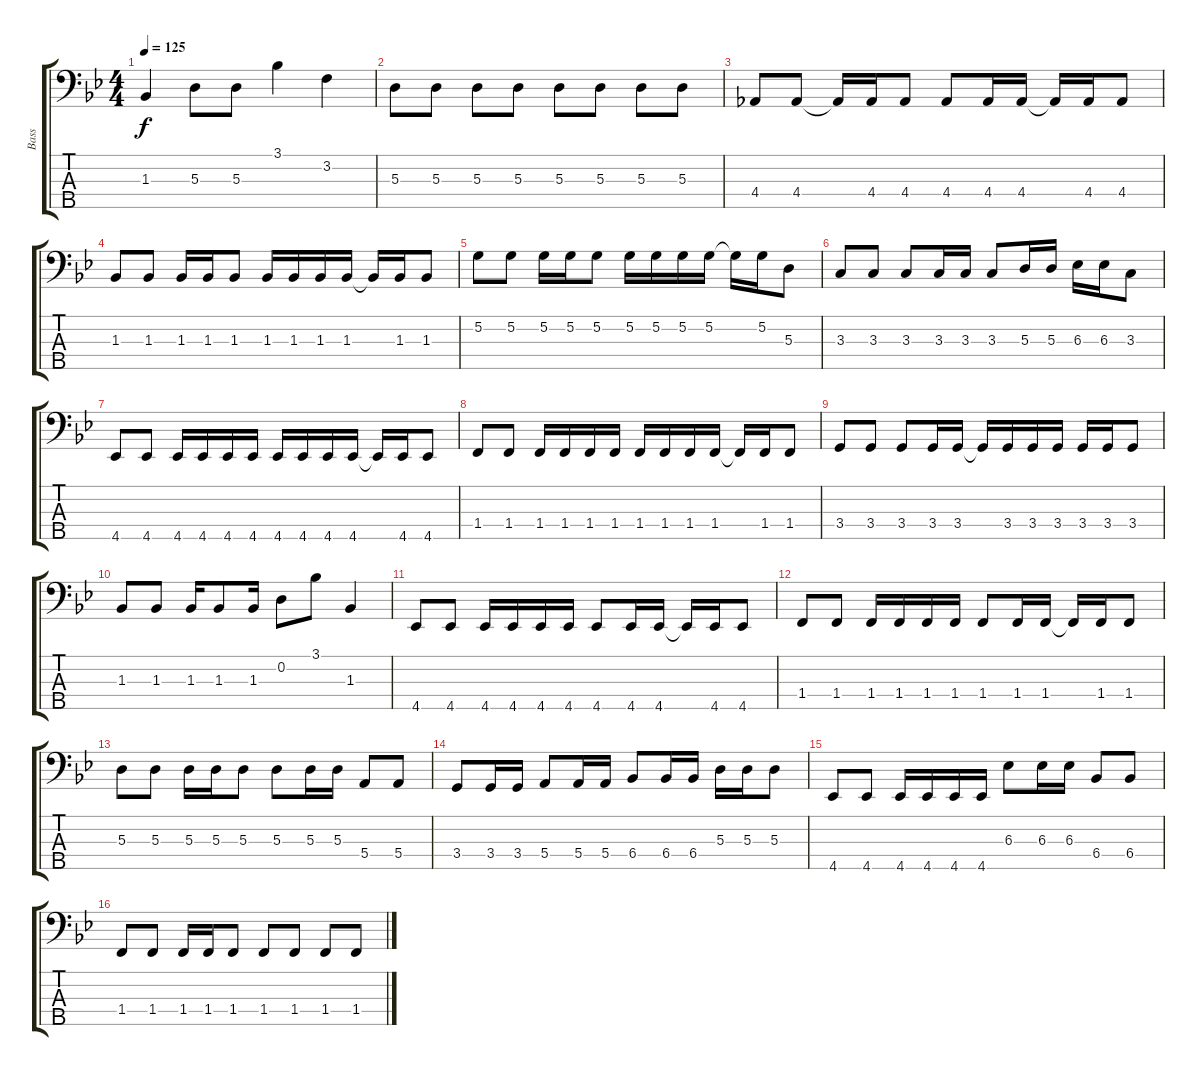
\track ("Bass" "Bass") {instrument electricbassfinger}
\staff {score tabs}
\tuning (G2 D2 A1 E1 B0) {hide}
\ts (4 4)
\tempo 125
\clef f4
\ks bb
1.3.4{dy f} 5.3.8 5.3.8 3.1.4 3.2.4 |
5.3.8 5.3.8 5.3.8 5.3.8 5.3.8 5.3.8 5.3.8 5.3.8 |
4.4.8 4.4.8 4.4{t}.16 4.4.16 4.4.8 4.4.8 4.4.16 4.4.16 4.4{t}.16 4.4.16 4.4.8 |
1.3.8 1.3.8 1.3.16 1.3.16 1.3.8 1.3.16 1.3.16 1.3.16 1.3.16 1.3{t}.16 1.3.16 1.3.8 |
5.2.8 5.2.8 5.2.16 5.2.16 5.2.8 5.2.16 5.2.16 5.2.16 5.2.16 5.2{t}.16 5.2.16 5.3.8 |
3.3.8 3.3.8 3.3.8 3.3.16 3.3.16 3.3.8 5.3.16 5.3.16 6.3.16 6.3.16 3.3.8 |
4.5.8 4.5.8 4.5.16 4.5.16 4.5.16 4.5.16 4.5.16 4.5.16 4.5.16 4.5.16 4.5{t}.16 4.5.16 4.5.8 |
1.4.8 1.4.8 1.4.16 1.4.16 1.4.16 1.4.16 1.4.16 1.4.16 1.4.16 1.4.16 1.4{t}.16 1.4.16 1.4.8 |
3.4.8 3.4.8 3.4.8 3.4.16 3.4.16 3.4{t}.16 3.4.16 3.4.16 3.4.16 3.4.16 3.4.16 3.4.8 |
1.3.8 1.3.8 1.3.16 1.3.8 1.3.16 0.2.8 3.1.8 1.3.4 |
4.5.8 4.5.8 4.5.16 4.5.16 4.5.16 4.5.16 4.5.8 4.5.16 4.5.16 4.5{t}.16 4.5.16 4.5.8 |
1.4.8 1.4.8 1.4.16 1.4.16 1.4.16 1.4.16 1.4.8 1.4.16 1.4.16 1.4{t}.16 1.4.16 1.4.8 |
5.3.8 5.3.8 5.3.16 5.3.16 5.3.8 5.3.8 5.3.16 5.3.16 5.4.8 5.4.8 |
3.4.8 3.4.16 3.4.16 5.4.8 5.4.16 5.4.16 6.4.8 6.4.16 6.4.16 5.3.16 5.3.16 5.3.8 |
4.5.8 4.5.8 4.5.16 4.5.16 4.5.16 4.5.16 6.3.8 6.3.16 6.3.16 6.4.8 6.4.8 |
1.4.8 1.4.8 1.4.16 1.4.16 1.4.8 1.4.8 1.4.8 1.4.8 1.4.8
